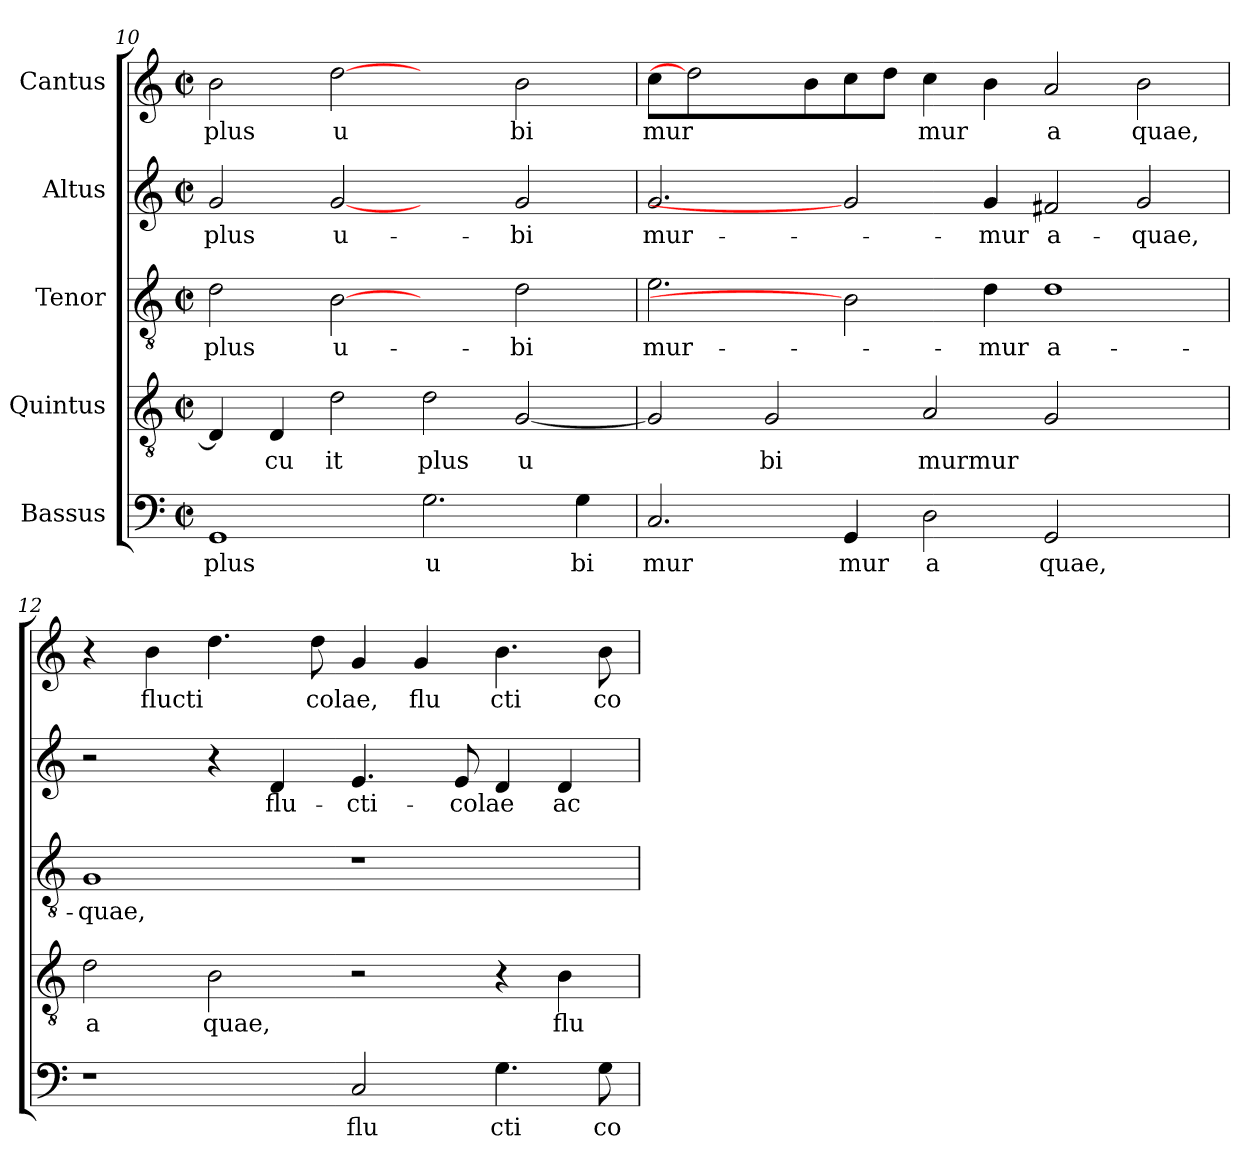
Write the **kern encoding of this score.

**kern	**text	**kern	**text	**kern	**text	**kern	**text	**kern	**text
*part5	*part5	*part4	*part4	*part3	*part3	*part2	*part2	*part1	*part1
*staff5	*staff5	*staff4	*staff4	*staff3	*staff3	*staff2	*staff2	*staff1	*staff1
*I"Bassus	*	*I"Quintus	*	*I"Tenor	*	*I"Altus	*	*I"Cantus	*
*clefF4	*	*clefGv2	*	*clefGv2	*	*clefG2	*	*clefG2	*
*M2/2	*	*M2/2	*	*M2/2	*	*M2/2	*	*M2/2	*
*met(c|)	*	*met(c|)	*	*met(c|)	*	*met(c|)	*	*met(c|)	*
=10	=10	=10	=10	=10	=10	=10	=10	=10	=10
!	!LO:LY:b:cj	!	!	!	!LO:LY:b:cj	!	!LO:LY:b:cj	!	!LO:LY:b:cj
1GG	plus	4D/]	.	2d\	plus	2g/	plus	2b\	plus
!	!	!	!LO:LY:b:cj	!	!	!	!	!	!
.	.	4D/	cu	.	.	.	.	.	.
!	!	!	!LO:LY:b:cj	!	!LO:LY:b:cj	!	!LO:LY:b:cj	!	!LO:LY:b:cj
.	.	2d\	it	[2B	u-	[2g	u-	[2dd	u
!	!LO:LY:b:cj	!	!LO:LY:b:cj	!	!	!	!	!	!
2.G\	u	2d\	plus	2ryy	.	2ryy	.	2ryy	.
!	!	!	!LO:LY:b:cj	!	!LO:LY:b:cj	!	!LO:LY:b:cj	!	!LO:LY:b:cj
.	.	[<2G/	u	2d\	-bi	2g/	-bi	2b\	bi
!	!LO:LY:b:cj	!	!	!	!	!	!	!	!
4G\	bi	.	.	.	.	.	.	.	.
=11	=11	=11	=11	=11	=11	=11	=11	=11	=11
!	!LO:LY:b:cj	!	!	!	!LO:LY:b:cj	!	!LO:LY:b:cj	!	!LO:LY:b
2.C/	mur	2G/]	.	2.e\	mur-	2.g/	mur-	8cc\L	mur
.	.	.	.	.	.	.	.	2dd]	.
!	!	!	!LO:LY:b:cj	!	!	!	!	!	!
.	.	2G/	bi	.	.	.	.	.	.
.	.	.	.	.	.	.	.	8b\	.
!	!LO:LY:b:cj	!	!	!	!	!	!	!	!
4GG/	mur	.	.	2B]	.	2g]	.	8cc\	.
.	.	.	.	.	.	.	.	8dd\J	.
!	!LO:LY:b:cj	!	!LO:LY:b	!	!	!	!	!	!LO:LY:b
2D\	a	2A/	murmur	.	.	.	.	4cc\	mur
!	!	!	!	!	!LO:LY:b:cj	!	!LO:LY:b:cj	!	!
.	.	.	.	4d\	-mur	4g/	-mur	4b\	.
!	!LO:LY:b:cj	!	!	!	!LO:LY:b:cj	!	!LO:LY:b:cj	!	!LO:LY:b:cj
2GG/	quae,	2G/	.	1d	a-	2f#X/	a-	2a/	a
!	!	!	!	!	!	!	!LO:LY:b:cj	!	!LO:LY:b:cj
2ryy	.	2ryy	.	.	.	2g/	-quae,	2b\	quae,
=12	=12	=12	=12	=12	=12	=12	=12	=12	=12
!	!	!	!LO:LY:b:cj	!	!LO:LY:b:cj	!	!	!	!
1r	.	2d\	a	1G	-quae,	2r	.	4r	.
!	!	!	!	!	!	!	!	!	!LO:LY:b:cj
.	.	.	.	.	.	.	.	4b\	flucti
!	!	!	!LO:LY:b:cj	!	!	!	!	!	!
.	.	2B\	quae,	.	.	4r	.	4.dd\	.
!	!	!	!	!	!	!	!LO:LY:b:cj	!	!
.	.	.	.	.	.	4d/	flu-	.	.
!	!	!	!	!	!	!	!	!	!LO:LY:b
.	.	.	.	.	.	.	.	8dd\	colae,
!	!LO:LY:b:cj	!	!	!	!	!	!LO:LY:b:cj	!	!
2C/	flu	2r	.	1r	.	4.e/	-cti-	4g/	.
!	!	!	!	!	!	!	!	!	!LO:LY:b:cj
.	.	.	.	.	.	.	.	4g/	flu
!	!	!	!	!	!	!	!LO:LY:b	!	!
.	.	.	.	.	.	8e/	-colae	.	.
!	!LO:LY:b:cj	!	!	!	!	!	!	!	!LO:LY:b:cj
4.G\	cti	4r	.	.	.	4d/	.	4.b\	cti
!	!	!	!LO:LY:b:cj	!	!	!	!LO:LY:b:cj	!	!
.	.	4B\	flu	.	.	4d/	ac-	.	.
!	!LO:LY:b:cj	!	!	!	!	!	!	!	!LO:LY:b:cj
8G\	co	.	.	.	.	.	.	8b\	co
=	=	=	=	=	=	=	=	=	=
*-	*-	*-	*-	*-	*-	*-	*-	*-	*-
